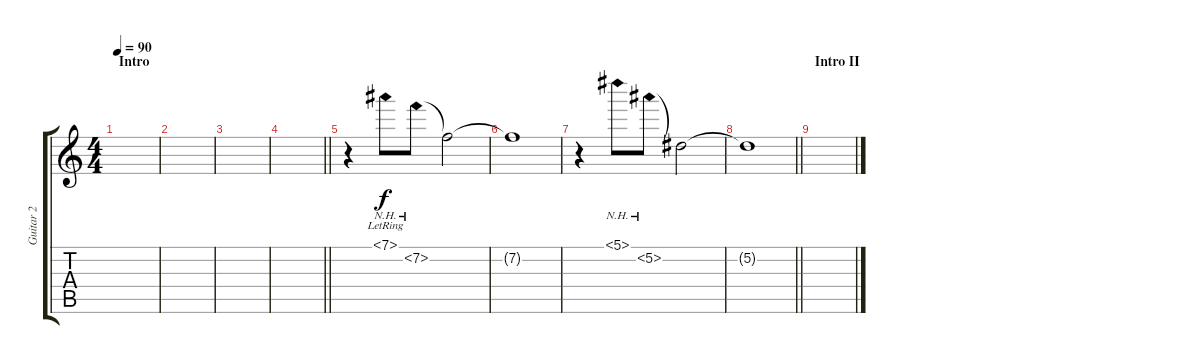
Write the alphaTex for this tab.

\track ("Guitar 2" "Guitar 2") {instrument electricguitarjazz}
\staff {score tabs}
\tuning (Eb4 Bb3 Gb3 Db3 Ab2 Eb2) {hide}
\ts (4 4)
\section ("" "Intro")
\tempo 90
\clef g2
\ks c
|
|
|
\barLineRight lightlight
|
r.4 7.1{nh lr}.8 7.2{nh lr}.8 7.2{t}.2 |
7.2{t}.1 |
r.4 5.1{nh}.8 5.2{nh}.8 5.2{t}.2 |
\barLineRight lightlight
5.2{t}.1 |
\section ("" "Intro II")
